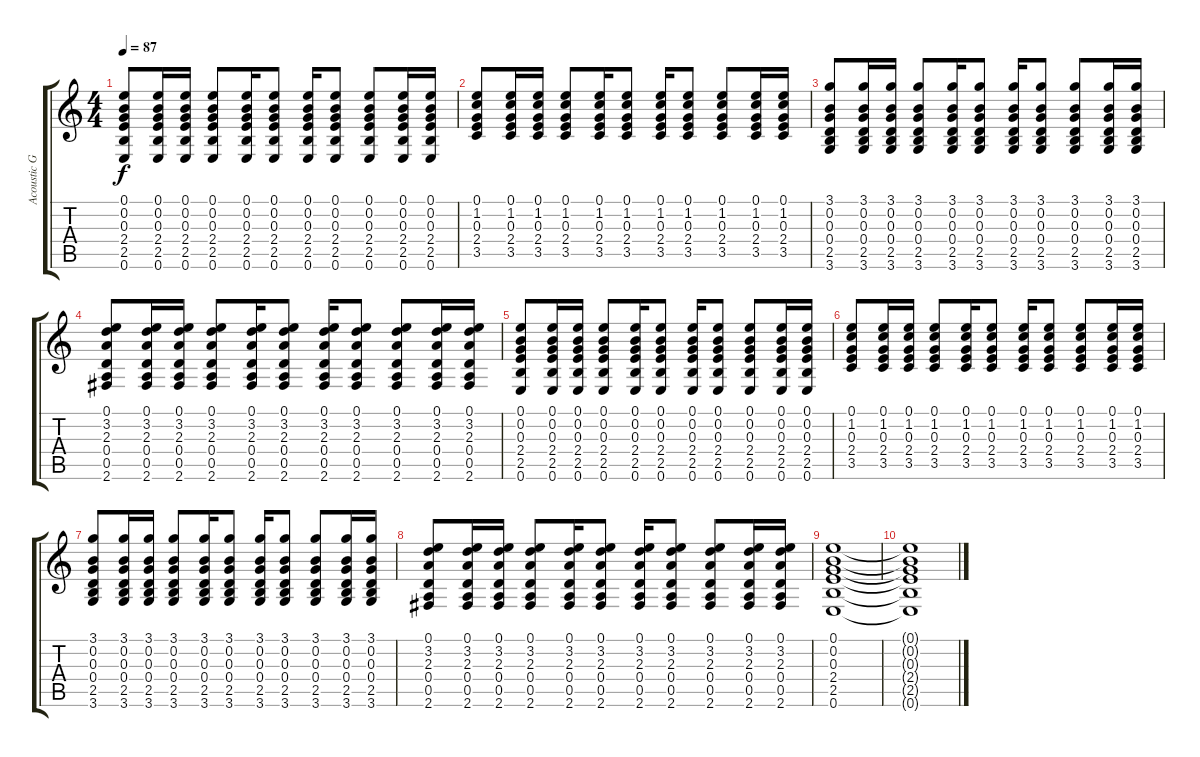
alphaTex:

\track ("Acoustic Guitar" "Acoustic G") {instrument acousticguitarsteel}
\staff {score tabs}
\tuning (E4 B3 G3 D3 A2 E2) {hide}
\ts (4 4)
\tempo 87
\clef g2
\ks c
(0.1 0.2 0.3 2.4 2.5 0.6).8{dy f} (0.1 0.2 0.3 2.4 2.5 0.6).16 (0.1 0.2 0.3 2.4 2.5 0.6).16 (0.1 0.2 0.3 2.4 2.5 0.6).8 (0.1 0.2 0.3 2.4 2.5 0.6).16 (0.1 0.2 0.3 2.4 2.5 0.6).8 (0.1 0.2 0.3 2.4 2.5 0.6).16 (0.1 0.2 0.3 2.4 2.5 0.6).8 (0.1 0.2 0.3 2.4 2.5 0.6).8 (0.1 0.2 0.3 2.4 2.5 0.6).16 (0.1 0.2 0.3 2.4 2.5 0.6).16 |
(0.1 1.2 0.3 2.4 3.5).8 (0.1 1.2 0.3 2.4 3.5).16 (0.1 1.2 0.3 2.4 3.5).16 (0.1 1.2 0.3 2.4 3.5).8 (0.1 1.2 0.3 2.4 3.5).16 (0.1 1.2 0.3 2.4 3.5).8 (0.1 1.2 0.3 2.4 3.5).16 (0.1 1.2 0.3 2.4 3.5).8 (0.1 1.2 0.3 2.4 3.5).8 (0.1 1.2 0.3 2.4 3.5).16 (0.1 1.2 0.3 2.4 3.5).16 |
(3.1 0.2 0.3 0.4 2.5 3.6).8 (3.1 0.2 0.3 0.4 2.5 3.6).16 (3.1 0.2 0.3 0.4 2.5 3.6).16 (3.1 0.2 0.3 0.4 2.5 3.6).8 (3.1 0.2 0.3 0.4 2.5 3.6).16 (3.1 0.2 0.3 0.4 2.5 3.6).8 (3.1 0.2 0.3 0.4 2.5 3.6).16 (3.1 0.2 0.3 0.4 2.5 3.6).8 (3.1 0.2 0.3 0.4 2.5 3.6).8 (3.1 0.2 0.3 0.4 2.5 3.6).16 (3.1 0.2 0.3 0.4 2.5 3.6).16 |
(0.1 3.2 2.3 0.4 0.5 2.6).8 (0.1 3.2 2.3 0.4 0.5 2.6).16 (0.1 3.2 2.3 0.4 0.5 2.6).16 (0.1 3.2 2.3 0.4 0.5 2.6).8 (0.1 3.2 2.3 0.4 0.5 2.6).16 (0.1 3.2 2.3 0.4 0.5 2.6).8 (0.1 3.2 2.3 0.4 0.5 2.6).16 (0.1 3.2 2.3 0.4 0.5 2.6).8 (0.1 3.2 2.3 0.4 0.5 2.6).8 (0.1 3.2 2.3 0.4 0.5 2.6).16 (0.1 3.2 2.3 0.4 0.5 2.6).16 |
(0.1 0.2 0.3 2.4 2.5 0.6).8 (0.1 0.2 0.3 2.4 2.5 0.6).16 (0.1 0.2 0.3 2.4 2.5 0.6).16 (0.1 0.2 0.3 2.4 2.5 0.6).8 (0.1 0.2 0.3 2.4 2.5 0.6).16 (0.1 0.2 0.3 2.4 2.5 0.6).8 (0.1 0.2 0.3 2.4 2.5 0.6).16 (0.1 0.2 0.3 2.4 2.5 0.6).8 (0.1 0.2 0.3 2.4 2.5 0.6).8 (0.1 0.2 0.3 2.4 2.5 0.6).16 (0.1 0.2 0.3 2.4 2.5 0.6).16 |
(0.1 1.2 0.3 2.4 3.5).8 (0.1 1.2 0.3 2.4 3.5).16 (0.1 1.2 0.3 2.4 3.5).16 (0.1 1.2 0.3 2.4 3.5).8 (0.1 1.2 0.3 2.4 3.5).16 (0.1 1.2 0.3 2.4 3.5).8 (0.1 1.2 0.3 2.4 3.5).16 (0.1 1.2 0.3 2.4 3.5).8 (0.1 1.2 0.3 2.4 3.5).8 (0.1 1.2 0.3 2.4 3.5).16 (0.1 1.2 0.3 2.4 3.5).16 |
(3.1 0.2 0.3 0.4 2.5 3.6).8 (3.1 0.2 0.3 0.4 2.5 3.6).16 (3.1 0.2 0.3 0.4 2.5 3.6).16 (3.1 0.2 0.3 0.4 2.5 3.6).8 (3.1 0.2 0.3 0.4 2.5 3.6).16 (3.1 0.2 0.3 0.4 2.5 3.6).8 (3.1 0.2 0.3 0.4 2.5 3.6).16 (3.1 0.2 0.3 0.4 2.5 3.6).8 (3.1 0.2 0.3 0.4 2.5 3.6).8 (3.1 0.2 0.3 0.4 2.5 3.6).16 (3.1 0.2 0.3 0.4 2.5 3.6).16 |
(0.1 3.2 2.3 0.4 0.5 2.6).8 (0.1 3.2 2.3 0.4 0.5 2.6).16 (0.1 3.2 2.3 0.4 0.5 2.6).16 (0.1 3.2 2.3 0.4 0.5 2.6).8 (0.1 3.2 2.3 0.4 0.5 2.6).16 (0.1 3.2 2.3 0.4 0.5 2.6).8 (0.1 3.2 2.3 0.4 0.5 2.6).16 (0.1 3.2 2.3 0.4 0.5 2.6).8 (0.1 3.2 2.3 0.4 0.5 2.6).8 (0.1 3.2 2.3 0.4 0.5 2.6).16 (0.1 3.2 2.3 0.4 0.5 2.6).16 |
(0.1 0.2 0.3 2.4 2.5 0.6).1 |
(0.1{t} 0.2{t} 0.3{t} 2.4{t} 2.5{t} 0.6{t}).1
